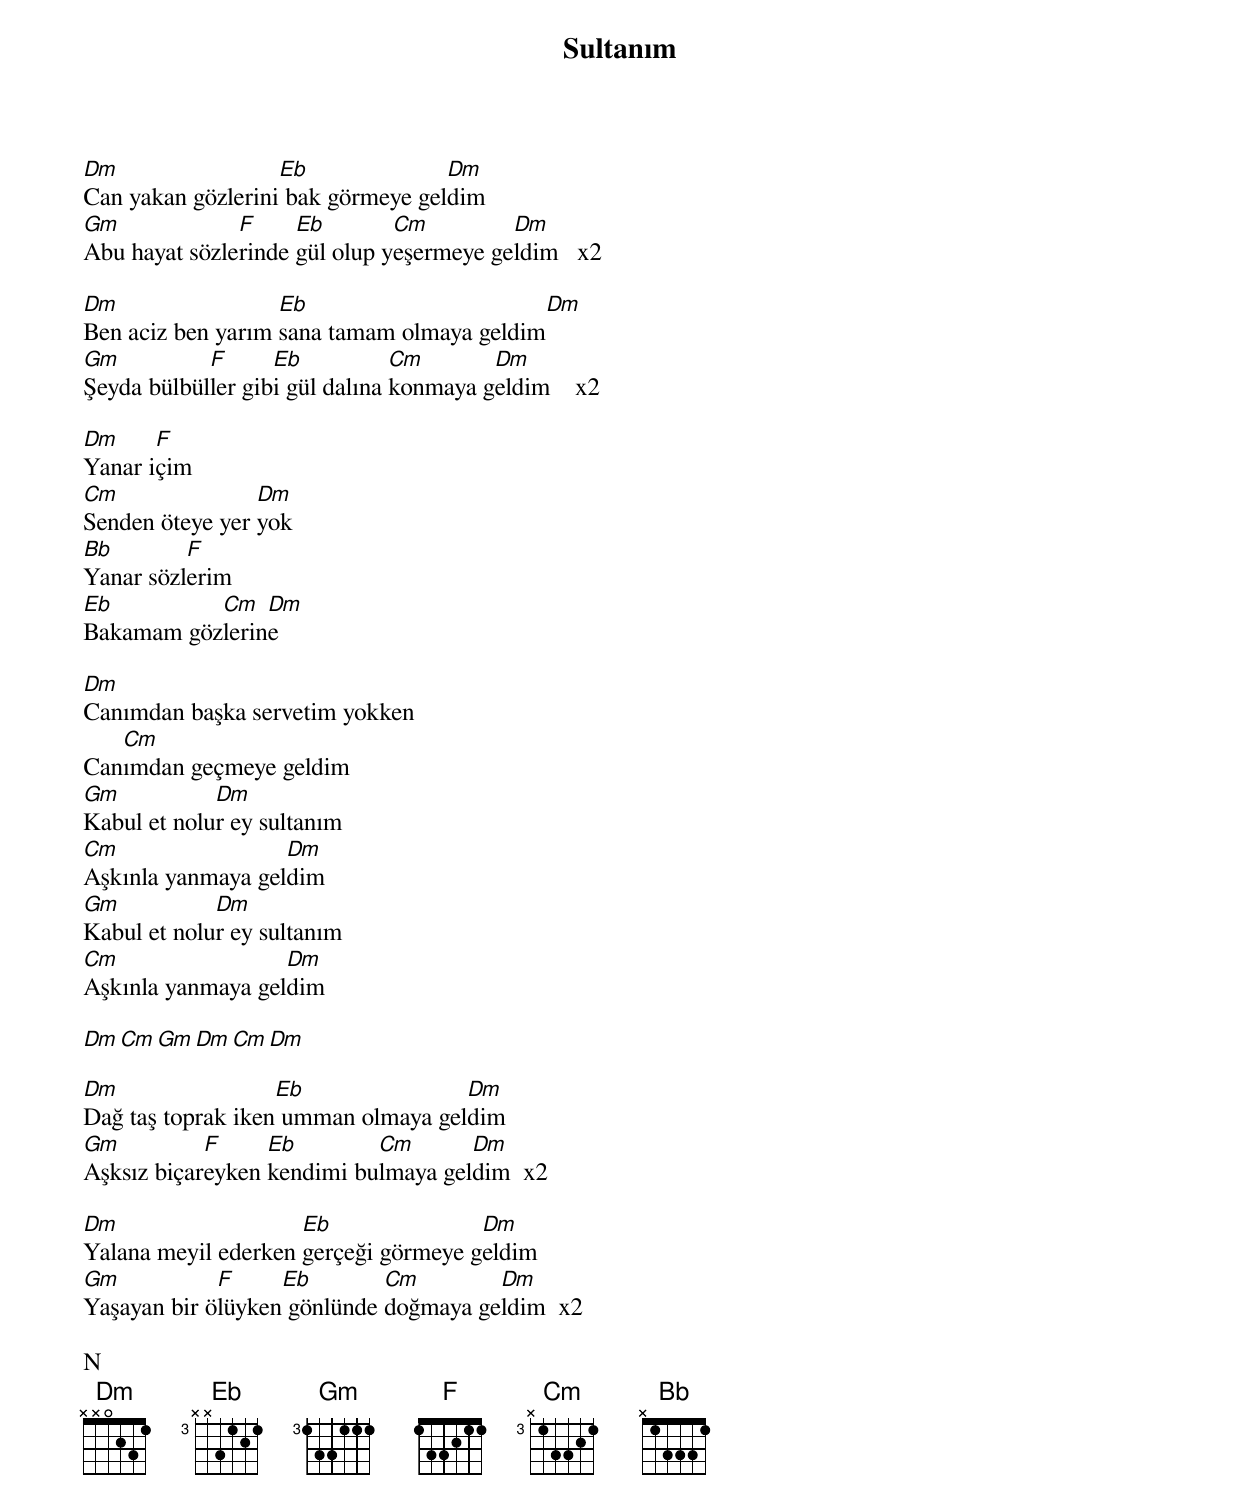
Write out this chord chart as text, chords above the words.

{title: Sultanım}
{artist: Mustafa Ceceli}

Dm                 Eb              Dm
Can yakan gözlerini bak görmeye geldim
Gm             F     Eb        Cm         Dm
Abu hayat sözlerinde gül olup yeşermeye geldim   x2

Dm                 Eb                      Dm
Ben aciz ben yarım sana tamam olmaya geldim
Gm          F      Eb           Cm       Dm
Şeyda bülbüller gibi gül dalına konmaya geldim    x2

Dm     F
Yanar içim
Cm               Dm
Senden öteye yer yok
Bb        F
Yanar sözlerim
Eb         Cm   Dm
Bakamam gözlerine

Dm
Canımdan başka servetim yokken
   Cm
Canımdan geçmeye geldim
Gm           Dm
Kabul et nolur ey sultanım
Cm                 Dm
Aşkınla yanmaya geldim
Gm           Dm
Kabul et nolur ey sultanım
Cm                 Dm
Aşkınla yanmaya geldim

Dm  Cm  Gm  Dm  Cm  Dm

Dm                 Eb               Dm
Dağ taş toprak iken umman olmaya geldim
Gm          F     Eb        Cm       Dm
Aşksız biçareyken kendimi bulmaya geldim  x2

Dm                   Eb               Dm
Yalana meyil ederken gerçeği görmeye geldim
Gm           F     Eb        Cm        Dm
Yaşayan bir ölüyken gönlünde doğmaya geldim  x2

N
